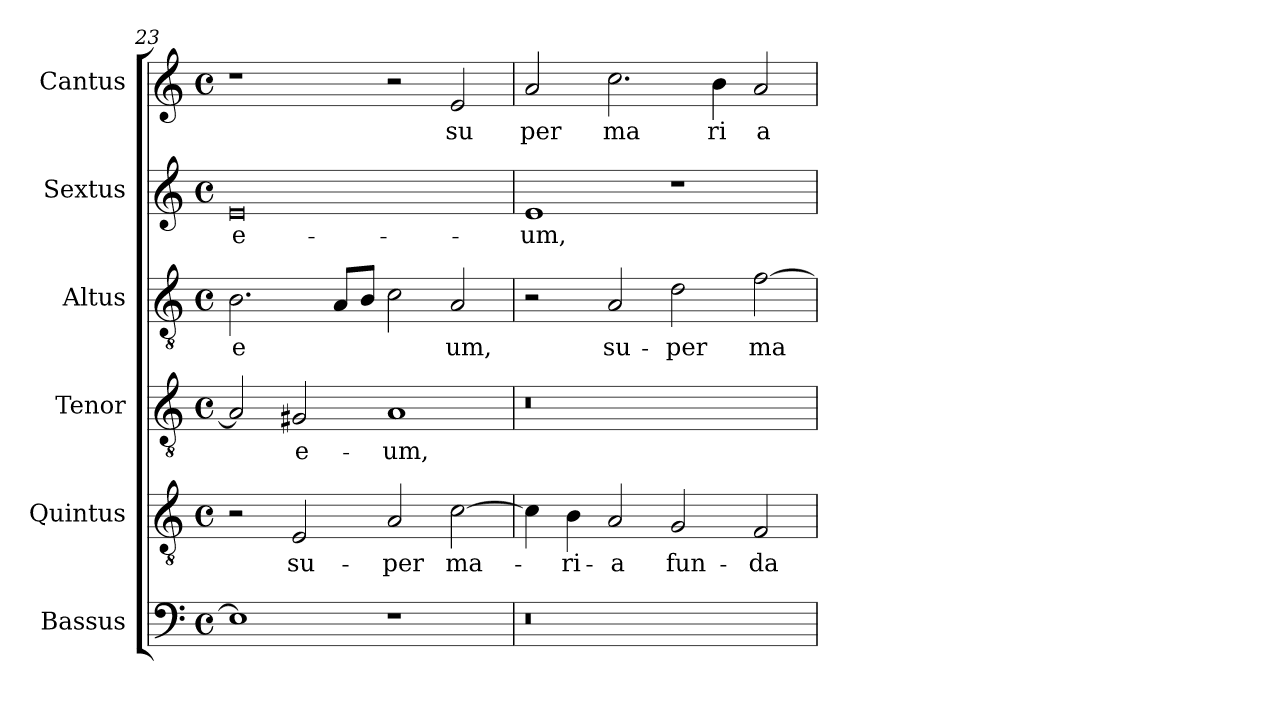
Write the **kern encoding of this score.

**kern	**kern	**text	**kern	**text	**kern	**text	**kern	**text	**kern	**text
*part6	*part5	*part5	*part4	*part4	*part3	*part3	*part2	*part2	*part1	*part1
*staff6	*staff5	*staff5	*staff4	*staff4	*staff3	*staff3	*staff2	*staff2	*staff1	*staff1
*I"Bassus	*I"Quintus	*	*I"Tenor	*	*I"Altus	*	*I"Sextus	*	*I"Cantus	*
*clefF4	*clefGv2	*	*clefGv2	*	*clefGv2	*	*clefG2	*	*clefG2	*
*M4/4	*M4/4	*	*M4/4	*	*M4/4	*	*M4/4	*	*M4/4	*
*met(c)	*met(c)	*	*met(c)	*	*met(c)	*	*met(c)	*	*met(c)	*
=23	=23	=23	=23	=23	=23	=23	=23	=23	=23	=23
!	!	!	!	!	!	!LO:LY:b:cj	!	!LO:LY:b:cj	!	!
1E]	2r	.	2A/]	.	2.B\	e	0e	e-	1r	.
!	!	!LO:LY:b:cj	!	!LO:LY:b:cj	!	!	!	!	!	!
.	2E/	su-	2G#X/	e-	.	.	.	.	.	.
.	.	.	.	.	8A/L	.	.	.	.	.
.	.	.	.	.	8B/J	.	.	.	.	.
!	!	!LO:LY:b:cj	!	!LO:LY:b:cj	!	!	!	!	!	!
1r	2A/	-per	1A	-um,	2c\	.	.	.	2r	.
!	!	!LO:LY:b	!	!	!	!LO:LY:b:cj	!	!	!	!LO:LY:b:cj
.	[<2c\	ma-	.	.	2A/	um,	.	.	2e/	su
!!LO:LB:g=z
=24	=24	=24	=24	=24	=24	=24	=24	=24	=24	=24
!	!	!	!	!	!	!	!	!LO:LY:b:cj	!	!LO:LY:b:cj
0r	4c\]	.	0r	.	2r	.	1e	-um,	2a/	per
!	!	!LO:LY:b:cj	!	!	!	!	!	!	!	!
.	4B\	-ri-	.	.	.	.	.	.	.	.
!	!	!LO:LY:b:cj	!	!	!	!LO:LY:b:cj	!	!	!	!LO:LY:b:cj
.	2A/	-a	.	.	2A/	su-	.	.	2.cc\	ma
!	!	!LO:LY:b:cj	!	!	!	!LO:LY:b:cj	!	!	!	!
.	2G/	fun-	.	.	2d\	-per	1r	.	.	.
!	!	!	!	!	!	!	!	!	!	!LO:LY:b:cj
.	.	.	.	.	.	.	.	.	4b\	ri
!	!	!LO:LY:b:cj	!	!	!	!LO:LY:b	!	!	!	!LO:LY:b:cj
.	2F/	-da-	.	.	[>2f\	ma-	.	.	2a/	a
=	=	=	=	=	=	=	=	=	=	=
*-	*-	*-	*-	*-	*-	*-	*-	*-	*-	*-
